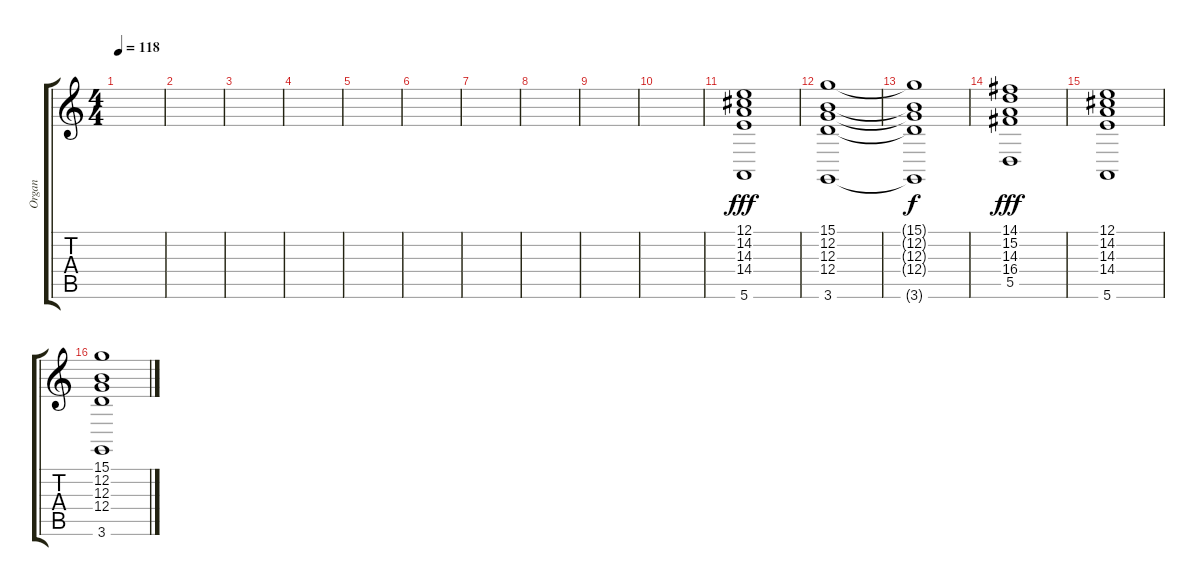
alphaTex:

\track ("Organ" "Organ") {instrument recorder}
\staff {score tabs}
\tuning (E4 B3 G3 D3 A2 E2) {hide}
\ts (4 4)
\tempo 118
\clef g2
\ks c
|
|
|
|
|
|
|
|
|
|
(12.1 14.2 14.3 14.4 5.6).1{dy fff} |
(15.1 12.2 12.3 12.4 3.6).1 |
(15.1{t} 12.2{t} 12.3{t} 12.4{t} 3.6{t}).1{dy f} |
(14.1 15.2 14.3 16.4 5.5).1{dy fff} |
(12.1 14.2 14.3 14.4 5.6).1 |
(15.1 12.2 12.3 12.4 3.6).1
